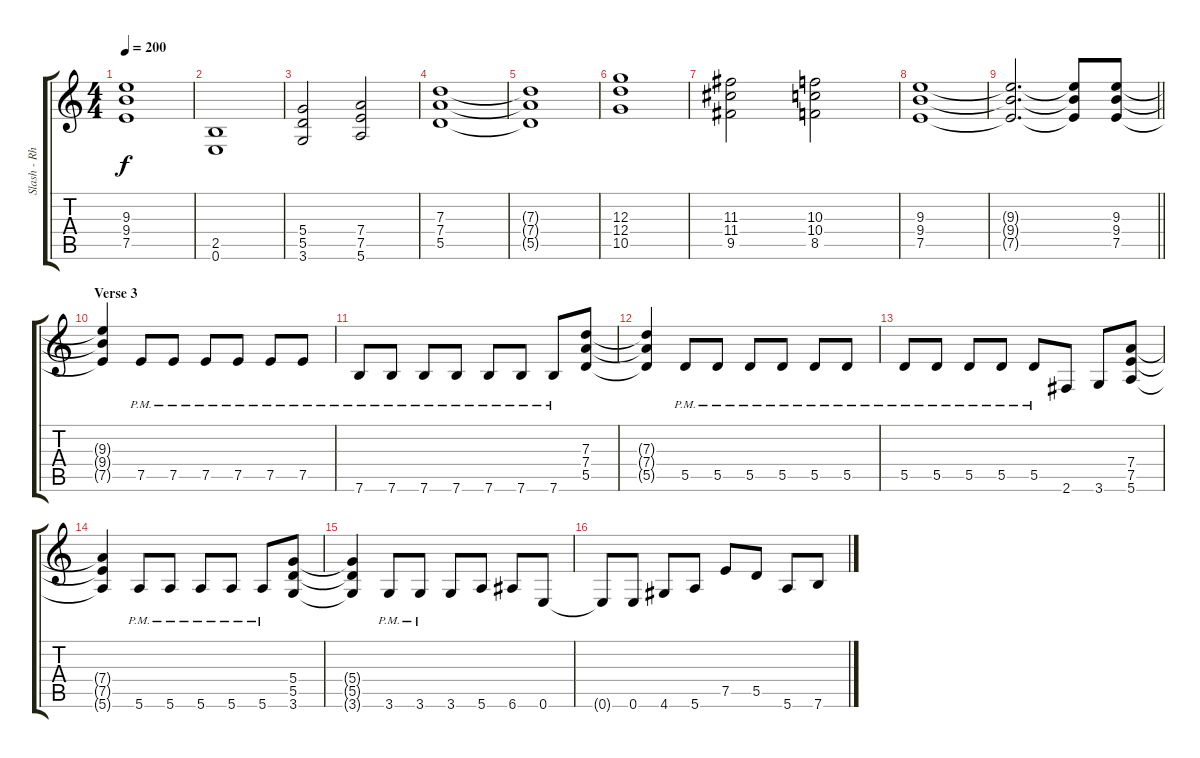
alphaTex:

\track ("Slash - Rhytm" "Slash - Rh") {instrument overdrivenguitar}
\staff {score tabs}
\tuning (E4 B3 G3 D3 A2 E2) {hide}
\ts (4 4)
\tempo 200
\clef g2
\ks c
(9.3{t} 9.4{t} 7.5{t}).1{dy f} |
(2.5 0.6).1 |
(5.4 5.5 3.6).2 (7.4 7.5 5.6).2 |
(7.3 7.4 5.5).1 |
(7.3{t} 7.4{t} 5.5{t}).1 |
(12.3 12.4 10.5).1 |
(11.3 11.4 9.5).2 (10.3 10.4 8.5).2 |
(9.3 9.4 7.5).1 |
\barLineRight lightlight
(9.3{t} 9.4{t} 7.5{t}).2{d} (9.3{t} 9.4{t} 7.5{t}).8 (9.3 9.4 7.5).8 |
\section ("" "Verse 3")
(9.3{t} 9.4{t} 7.5{t}).4 7.5{pm}.8 7.5{pm}.8 7.5{pm}.8 7.5{pm}.8 7.5{pm}.8 7.5{pm}.8 |
7.6{pm}.8 7.6{pm}.8 7.6{pm}.8 7.6{pm}.8 7.6{pm}.8 7.6{pm}.8 7.6{pm}.8 (7.3 7.4 5.5).8 |
(7.3{t} 7.4{t} 5.5{t}).4 5.5{pm}.8 5.5{pm}.8 5.5{pm}.8 5.5{pm}.8 5.5{pm}.8 5.5{pm}.8 |
5.5{pm}.8 5.5{pm}.8 5.5{pm}.8 5.5{pm}.8 5.5{pm}.8 2.6.8 3.6.8 (7.4 7.5 5.6).8 |
(7.4{t} 7.5{t} 5.6{t}).4 5.6{pm}.8 5.6{pm}.8 5.6{pm}.8 5.6{pm}.8 5.6{pm}.8 (5.4 5.5 3.6).8 |
(5.4{t} 5.5{t} 3.6{t}).4 3.6{pm}.8 3.6{pm}.8 3.6.8 5.6.8 6.6.8 0.6.8 |
0.6{t}.8 0.6.8 4.6.8 5.6.8 7.5.8 5.5.8 5.6.8 7.6.8
